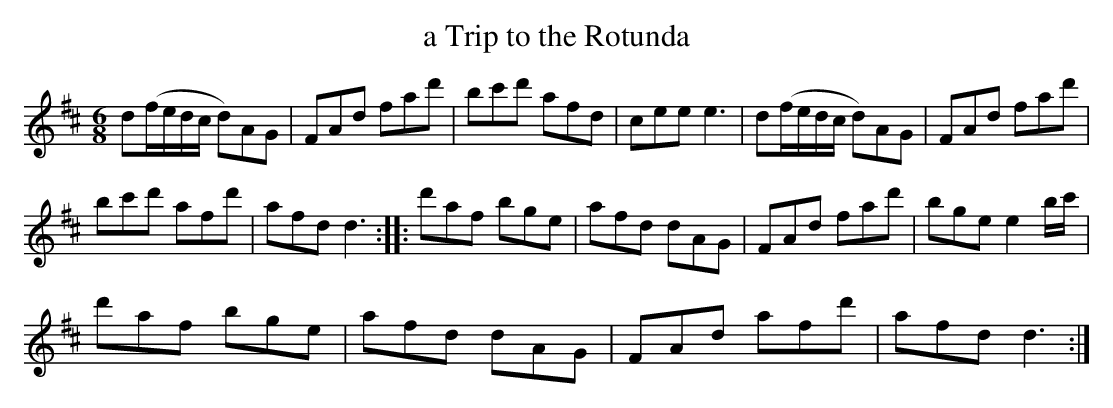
X:1
T:a Trip to the Rotunda
M:6/8
K:D
d(f/e/d/c/ d)AG| FAd fad'| \
bc'd' afd| cee e3|\
d(f/e/d/c/ d)AG| FAd fad'|
bc'd' afd'| afd d3::\
d'af bge| afd dAG| FAd fad'| bge e2b/c'/|
d'af bge| afd dAG| FAd afd'| afd d3:|
